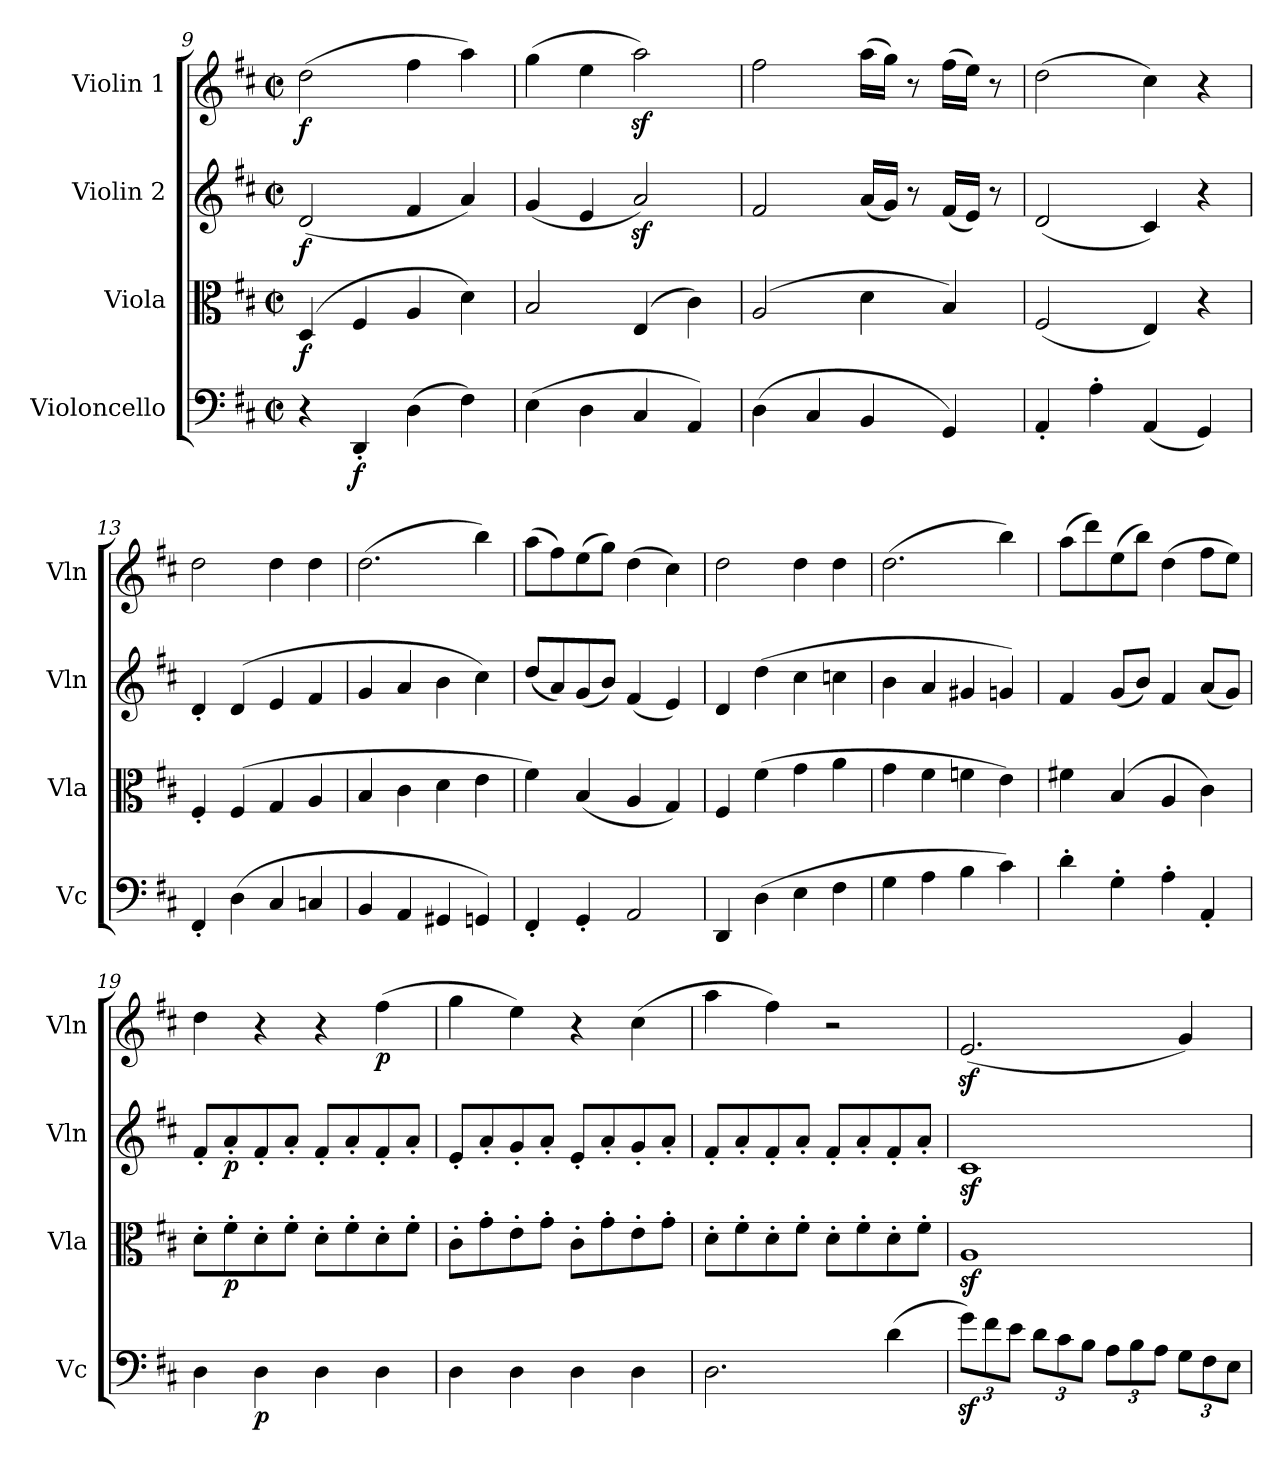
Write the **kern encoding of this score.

**kern	**dynam	**kern	**dynam	**kern	**dynam	**kern	**dynam
*part4	*part4	*part3	*part3	*part2	*part2	*part1	*part1
*staff4	*staff4	*staff3	*staff3	*staff2	*staff2	*staff1	*staff1
*I"Violoncello	*	*I"Viola	*	*I"Violin 2	*	*I"Violin 1	*
*I'Vc	*	*I'Vla	*	*I'Vln	*	*I'Vln	*
*clefF4	*	*clefC3	*	*clefG2	*	*clefG2	*
*k[f#c#]	*	*k[f#c#]	*	*k[f#c#]	*	*k[f#c#]	*
*M2/2	*	*M2/2	*	*M2/2	*	*M2/2	*
*met(c|)	*	*met(c|)	*	*met(c|)	*	*met(c|)	*
=9	=9	=9	=9	=9	=9	=9	=9
!	!	!	!LO:DY:b	!	!LO:DY:b	!	!LO:DY:b
4r	.	(4D/	f	(2d/	f	(2dd\	f
!	!LO:DY:b	!	!	!	!	!	!
4DD'/	f	4F#/	.	.	.	.	.
(4D\	.	4A/	.	4f#/	.	4ff#\	.
4F#\)	.	4d\)	.	4a/)	.	4aa\)	.
=10	=10	=10	=10	=10	=10	=10	=10
(4E\	.	2B/	.	(4g/	.	(4gg\	.
4D\	.	.	.	4e/	.	4ee\	.
4C#/	.	(4E/	.	2az</)	.	2aaz<\)	.
4AA/)	.	4c#\)	.	.	.	.	.
!!LO:LB:g=z
=11	=11	=11	=11	=11	=11	=11	=11
(4D\	.	(2A/	.	2f#/	.	2ff#\	.
4C#/	.	.	.	.	.	.	.
4BB/	.	4d\	.	(16a/LL	.	(16aa\LL	.
.	.	.	.	16g/JJ)	.	16gg\JJ)	.
.	.	.	.	8r	.	8r	.
4GG/)	.	4B/)	.	(16f#/LL	.	(16ff#\LL	.
.	.	.	.	16e/JJ)	.	16ee\JJ)	.
.	.	.	.	8r	.	8r	.
=12	=12	=12	=12	=12	=12	=12	=12
4AA'/	.	(2F#/	.	(2d/	.	(2dd\	.
4A'\	.	.	.	.	.	.	.
(4AA/	.	4E/)	.	4c#/)	.	4cc#\)	.
4GG/)	.	4r	.	4r	.	4r	.
=13	=13	=13	=13	=13	=13	=13	=13
4FF#'/	.	4F#'/	.	4d'/	.	2dd\	.
(4D\	.	(4F#/	.	(4d/	.	.	.
4C#/	.	4G/	.	4e/	.	4dd\	.
4Cn/	.	4A/	.	4f#/	.	4dd\	.
=14	=14	=14	=14	=14	=14	=14	=14
4BB/	.	4B/	.	4g/	.	(2.dd\	.
4AA/	.	4c#\	.	4a/	.	.	.
4GG#X/	.	4d\	.	4b\	.	.	.
4GGn/)	.	4e\	.	4cc#\)	.	4bb\)	.
=15	=15	=15	=15	=15	=15	=15	=15
4FF#'/	.	4f#\)	.	(8dd/L	.	(8aa\L	.
.	.	.	.	8a/)	.	8ff#\)	.
4GG'/	.	(4B/	.	(8g/	.	(8ee\	.
.	.	.	.	8b/J)	.	8gg\J)	.
2AA/	.	4A/	.	(4f#/	.	(4dd\	.
.	.	4G/)	.	4e/)	.	4cc#\)	.
=16	=16	=16	=16	=16	=16	=16	=16
4DD/	.	4F#/	.	4d/	.	2dd\	.
(4D\	.	(4f#\	.	(4dd\	.	.	.
4E\	.	4g\	.	4cc#\	.	4dd\	.
4F#\	.	4a\	.	4ccn\	.	4dd\	.
=17	=17	=17	=17	=17	=17	=17	=17
4G\	.	4g\	.	4b\	.	(2.dd\	.
4A\	.	4f#\	.	4a/	.	.	.
4B\	.	4fn\	.	4g#X/	.	.	.
4c#\)	.	4e\)	.	4gn/)	.	4bb\)	.
=18	=18	=18	=18	=18	=18	=18	=18
4d'\	.	4f#X\	.	4f#/	.	(8aa\L	.
.	.	.	.	.	.	8ddd\)	.
4G'\	.	(4B/	.	(8g/L	.	(8ee\	.
.	.	.	.	8b/J)	.	8bb\J)	.
4A'\	.	4A/	.	4f#/	.	(4dd\	.
4AA'/	.	4c#\)	.	(8a/L	.	8ff#\L	.
.	.	.	.	8g/J)	.	8ee\J)	.
=19	=19	=19	=19	=19	=19	=19	=19
4D\	.	8d'\L	.	8f#'/L	.	4dd\	.
!	!	!	!LO:DY:b	!	!LO:DY:b	!	!
.	.	8f#'\	p	8a'/	p	.	.
!	!LO:DY:b	!	!	!	!	!	!
4D\	p	8d'\	.	8f#'/	.	4r	.
.	.	8f#'\J	.	8a'/J	.	.	.
4D\	.	8d'\L	.	8f#'/L	.	4r	.
.	.	8f#'\	.	8a'/	.	.	.
!	!	!	!	!	!	!	!LO:DY:b
4D\	.	8d'\	.	8f#'/	.	(4ff#\	p
.	.	8f#'\J	.	8a'/J	.	.	.
=20	=20	=20	=20	=20	=20	=20	=20
4D\	.	8c#'\L	.	8e'/L	.	4gg\	.
.	.	8g'\	.	8a'/	.	.	.
4D\	.	8e'\	.	8g'/	.	4ee\)	.
.	.	8g'\J	.	8a'/J	.	.	.
4D\	.	8c#'\L	.	8e'/L	.	4r	.
.	.	8g'\	.	8a'/	.	.	.
4D\	.	8e'\	.	8g'/	.	(4cc#\	.
.	.	8g'\J	.	8a'/J	.	.	.
!!LO:LB:g=z
=21	=21	=21	=21	=21	=21	=21	=21
2.D\	.	8d'\L	.	8f#'/L	.	4aa\	.
.	.	8f#'\	.	8a'/	.	.	.
.	.	8d'\	.	8f#'/	.	4ff#\)	.
.	.	8f#'\J	.	8a'/J	.	.	.
.	.	8d'\L	.	8f#'/L	.	2r	.
.	.	8f#'\	.	8a'/	.	.	.
(4d\	.	8d'\	.	8f#'/	.	.	.
.	.	8f#'\J	.	8a'/J	.	.	.
=22	=22	=22	=22	=22	=22	=22	=22
*Xbrackettup	*	*	*	*	*	*	*
12gz<\L)	.	1Az<	.	1c#z<	.	(2.ez</	.
12f#\	.	.	.	.	.	.	.
12e\J	.	.	.	.	.	.	.
12d\L	.	.	.	.	.	.	.
12c#\	.	.	.	.	.	.	.
12B\J	.	.	.	.	.	.	.
12A\L	.	.	.	.	.	.	.
12B\	.	.	.	.	.	.	.
12A\J	.	.	.	.	.	.	.
12G\L	.	.	.	.	.	4g/)	.
12F#\	.	.	.	.	.	.	.
12E\J	.	.	.	.	.	.	.
=	=	=	=	=	=	=	=
*-	*-	*-	*-	*-	*-	*-	*-
